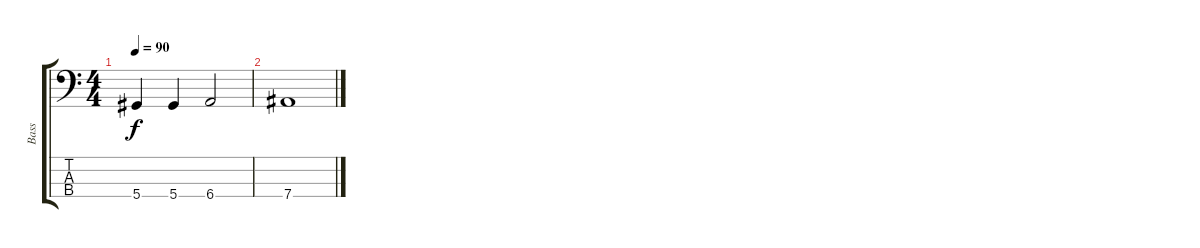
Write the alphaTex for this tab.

\track ("Bass" "Bass") {instrument electricbassfinger}
\staff {score tabs}
\tuning (Gb2 Db2 Ab1 Eb1) {hide}
\ts (4 4)
\tempo 90
\clef f4
\ks c
5.4.4{dy f} 5.4.4 6.4.2 |
7.4.1
